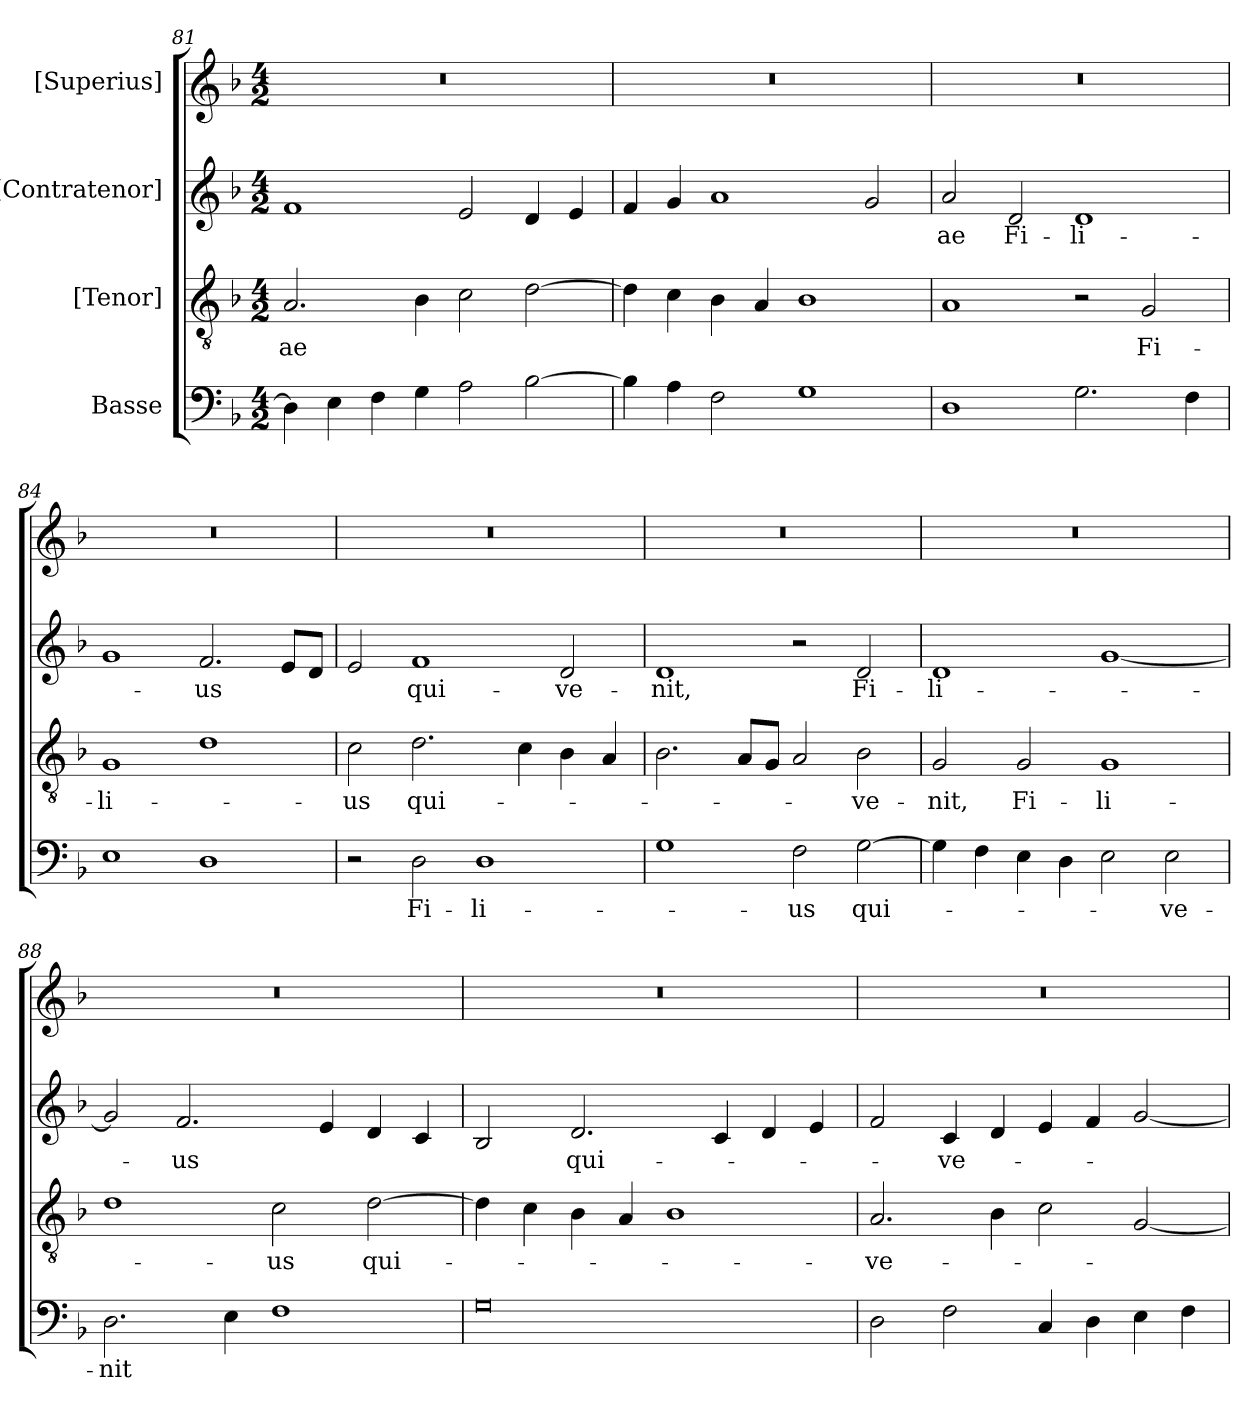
**kern	**text	**kern	**text	**kern	**text	**kern
*part4	*part4	*part3	*part3	*part2	*part2	*part1
*staff4	*staff4	*staff3	*staff3	*staff2	*staff2	*staff1
*I"Basse	*	*I"[Tenor]	*	*I"[Contratenor]	*	*I"[Superius]
*clefF4	*	*clefGv2	*	*clefG2	*	*clefG2
*k[b-]	*	*k[b-]	*	*k[b-]	*	*k[b-]
*M4/2	*	*M4/2	*	*M4/2	*	*M4/2
=81	=81	=81	=81	=81	=81	=81
4D\]	.	2.A/	-ae	1f/	.	0r
4E\	.	.	.	.	.	.
4F\	.	.	.	.	.	.
4G\	.	4B-\	.	.	.	.
2A\	.	2c\	.	2e/	.	.
[2B-\	.	[2d\	.	4d/	.	.
.	.	.	.	4e/	.	.
=82	=82	=82	=82	=82	=82	=82
4B-\]	.	4d\]	.	4f/	.	0r
4A\	.	4c\	.	4g/	.	.
2F\	.	4B-\	.	1a/	.	.
.	.	4A/	.	.	.	.
1G\	.	1B-\	.	.	.	.
.	.	.	.	2g/	.	.
=83	=83	=83	=83	=83	=83	=83
1D\	.	1A/	.	2a/	-ae	0r
.	.	.	.	2d/	Fi-	.
2.G\	.	2r	.	1d/	-li-	.
.	.	2G/	Fi-	.	.	.
4F\	.	.	.	.	.	.
=84	=84	=84	=84	=84	=84	=84
1E\	.	1G/	-li-	1g/	.	0r
1D\	.	1d\	.	2.f/	-us	.
.	.	.	.	8e/L	.	.
.	.	.	.	8d/J	.	.
=85	=85	=85	=85	=85	=85	=85
2r	.	2c\	-us	2e/	.	0r
2D\	Fi-	2.d\	qui-	1f/	qui-	.
1D\	-li-	.	.	.	.	.
.	.	4c\	.	.	.	.
.	.	4B-\	.	2d/	ve-	.
.	.	4A/	.	.	.	.
=86	=86	=86	=86	=86	=86	=86
1G\	.	2.B-\	.	1d/	-nit,	0r
.	.	8A/L	.	.	.	.
.	.	8G/J	.	.	.	.
2F\	-us	2A/	.	2r	.	.
[2G\	qui-	2B-\	ve-	2d/	Fi-	.
=87	=87	=87	=87	=87	=87	=87
4G\]	.	2G/	-nit,	1d/	-li-	0r
4F\	.	.	.	.	.	.
4E\	.	2G/	Fi-	.	.	.
4D\	.	.	.	.	.	.
2E\	.	1G/	-li-	[1g/	.	.
2E\	ve-	.	.	.	.	.
=88	=88	=88	=88	=88	=88	=88
2.D\	-nit	1d\	.	2g/]	.	0r
.	.	.	.	2.f/	-us	.
4E\	.	.	.	.	.	.
1F\	.	2c\	-us	.	.	.
.	.	.	.	4e/	.	.
.	.	[2d\	qui-	4d/	.	.
.	.	.	.	4c/	.	.
=89	=89	=89	=89	=89	=89	=89
0G\	.	4d\]	.	2B-/	.	0r
.	.	4c\	.	.	.	.
.	.	4B-\	.	2.d/	qui-	.
.	.	4A/	.	.	.	.
.	.	1B-\	.	.	.	.
.	.	.	.	4c/	.	.
.	.	.	.	4d/	.	.
.	.	.	.	4e/	.	.
=90	=90	=90	=90	=90	=90	=90
2D\	.	2.A/	ve-	2f/	.	0r
2F\	.	.	.	4c/	ve-	.
.	.	4B-\	.	4d/	.	.
4C/	.	2c\	.	4e/	.	.
4D\	.	.	.	4f/	.	.
4E\	.	[2G/	.	[2g/	.	.
4F\	.	.	.	.	.	.
=	=	=	=	=	=	=
*-	*-	*-	*-	*-	*-	*-
